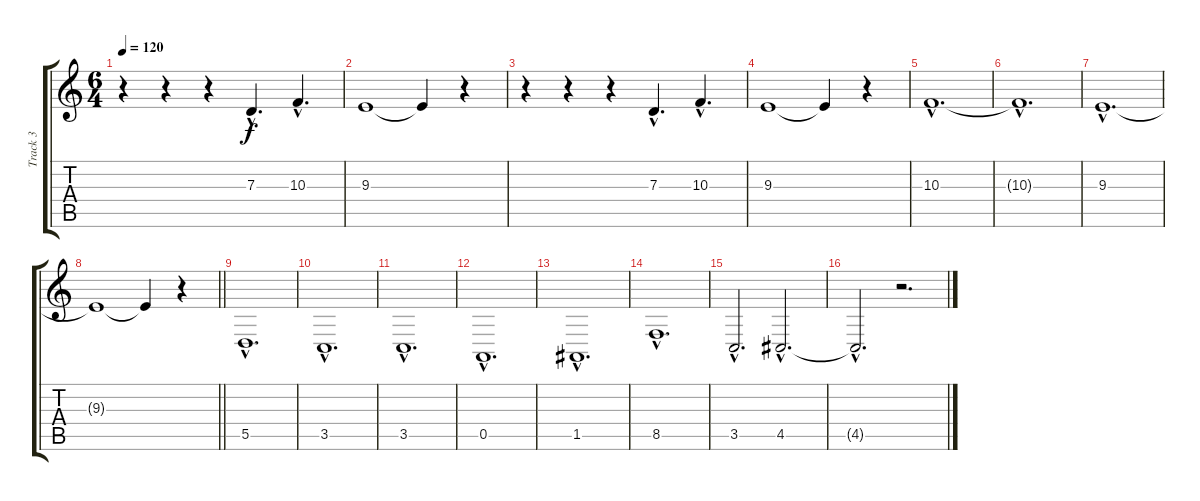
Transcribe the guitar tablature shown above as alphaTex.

\track ("Track 3" "Track 3") {instrument synthvoice}
\staff {score tabs}
\tuning (E4 B3 G3 D3 A2 E2) {hide}
\ts (6 4)
\tempo 120
\clef g2
\ks c
r.4{dy f} r.4 r.4 7.3{hac}.4{d} 10.3{hac}.4{d} |
9.3.1 9.3{t}.4 r.4 |
r.4 r.4 r.4 7.3{hac}.4{d} 10.3{hac}.4{d} |
9.3.1 9.3{t}.4 r.4 |
10.3{hac}.1{d} |
10.3{hac t}.1{d} |
9.3{hac}.1{d} |
\barLineRight lightlight
9.3{t}.1 9.3{t}.4 r.4 |
5.5{hac}.1{d} |
3.5{hac}.1{d} |
3.5{hac}.1{d} |
0.5{hac}.1{d} |
1.5{hac}.1{d} |
8.5{hac}.1{d} |
3.5{hac}.2{d} 4.5{hac}.2{d} |
4.5{hac t}.2{d} r.2{d}
